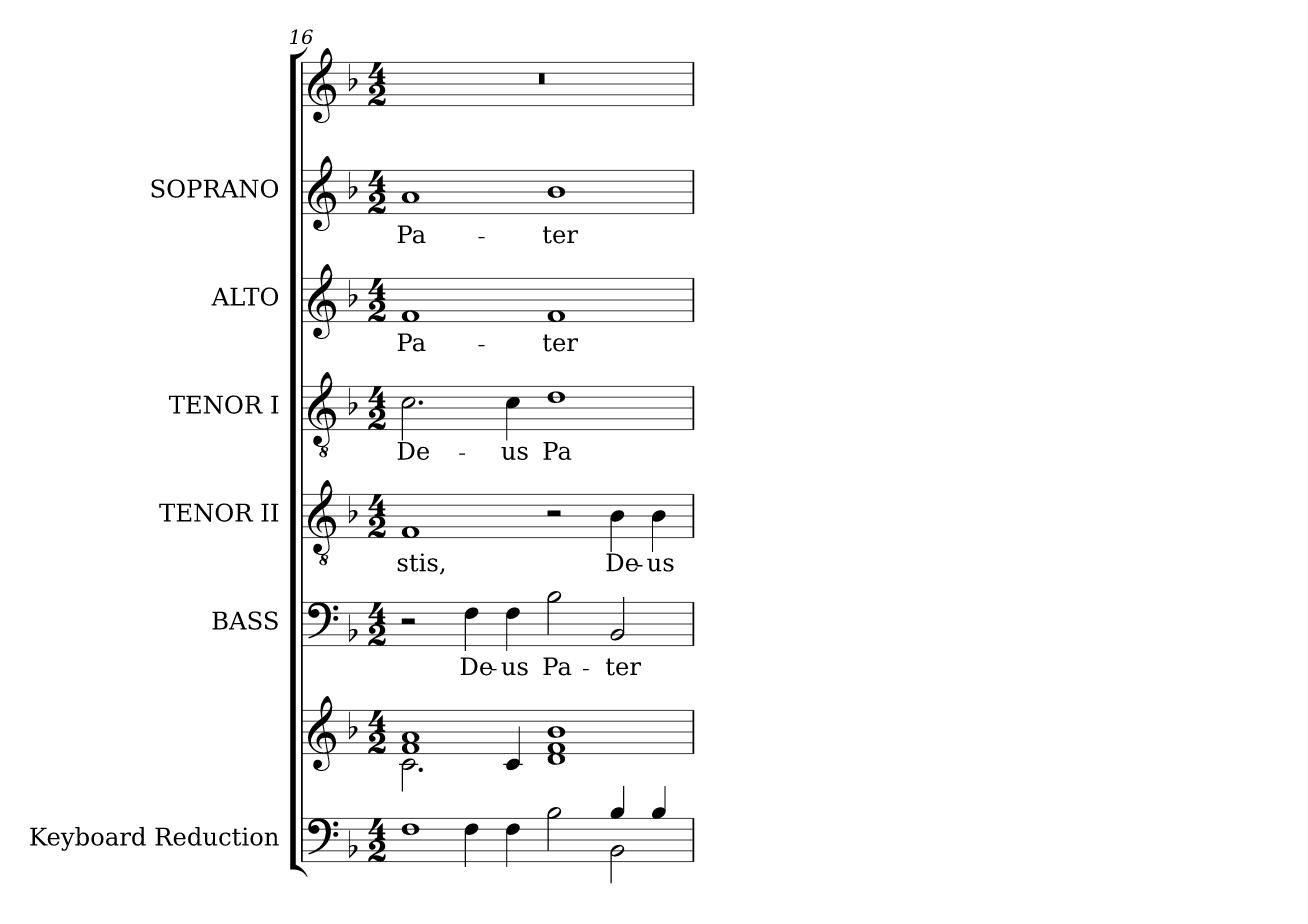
**kern	**kern	**kern	**text	**kern	**text	**kern	**text	**kern	**text	**kern	**text	**kern
*part7	*part7	*part6	*part6	*part5	*part5	*part4	*part4	*part3	*part3	*part2	*part2	*part1
*staff8	*staff7	*staff6	*staff6	*staff5	*staff5	*staff4	*staff4	*staff3	*staff3	*staff2	*staff2	*staff1
*I"Keyboard Reduction	*	*I"BASS	*	*I"TENOR II	*	*I"TENOR I	*	*I"ALTO	*	*I"SOPRANO	*	*
*I'Reduc.	*	*I'B.	*	*I'T. II	*	*I'T. I	*	*I'A.	*	*I'S.	*	*
*clefF4	*clefG2	*clefF4	*	*clefGv2	*	*clefGv2	*	*clefG2	*	*clefG2	*	*clefG2
*	*	*	*	*ITrd7c12	*	*ITrd7c12	*	*	*	*	*	*
*k[b-]	*k[b-]	*k[b-]	*	*k[b-]	*	*k[b-]	*	*k[b-]	*	*k[b-]	*	*k[b-]
*F:	*F:	*F:	*	*F:	*	*F:	*	*F:	*	*F:	*	*F:
*M4/2	*M4/2	*M4/2	*	*M4/2	*	*M4/2	*	*M4/2	*	*M4/2	*	*M4/2
=16	=16	=16	=16	=16	=16	=16	=16	=16	=16	=16	=16	=16
*^	*^	*	*	*	*	*	*	*	*	*	*	*
*	*^	*	*	*	*	*	*	*	*	*	*	*	*	*
!	!	!	!	!	!	!	!	!LO:LY:b:color=#000000	!	!	!	!	!	!	!
!	!	!	!	!	!	!	!	!	!	!LO:LY:b:color=#000000	!	!	!	!	!
!	!	!	!	!	!	!	!	!	!	!	!	!LO:LY:b:color=#000000	!	!	!
!	!	!	!	!	!	!	!	!	!	!	!	!	!	!LO:LY:b:color=#000000	!LO:N:vis=1
1Fi	2ryy	2ryy	1fi 1ai	2.ci\	2r	.	1FFi	-stis,	2.Ci\	De-	1fi	Pa-	1ai	Pa-	0r
!	!	!	!	!	!	!LO:LY:b:color=#000000	!	!	!	!	!	!	!	!	!
.	4Fi\	1.ryy	.	.	4Fi\	De-	.	.	.	.	.	.	.	.	.
!	!	!	!	!	!	!LO:LY:b:color=#000000	!	!	!	!	!	!	!	!	!
!	!	!	!	!	!	!	!	!	!	!LO:LY:b:color=#000000	!	!	!	!	!
.	4Fi\	.	.	4ci/	4Fi\	-us	.	.	4Ci\	-us	.	.	.	.	.
!	!	!	!	!	!	!LO:LY:b:color=#000000	!	!	!	!	!	!	!	!	!
!	!	!	!	!	!	!	!	!	!	!LO:LY:b:color=#000000	!	!	!	!	!
!	!	!	!	!	!	!	!	!	!	!	!	!LO:LY:b:color=#000000	!	!	!
!	!	!	!	!	!	!	!	!	!	!	!	!	!	!LO:LY:b:color=#000000	!
2ryy	2B-i\	.	1fi 1b-i	1di	2B-i\	Pa-	2r	.	1Di	Pa-	1fi	-ter	1b-i	-ter	.
!	!	!	!	!	!	!LO:LY:b:color=#000000	!	!	!	!	!	!	!	!	!
!	!	!	!	!	!	!	!	!LO:LY:b:color=#000000	!	!	!	!	!	!	!
4B-i/	2BB-i\	.	.	.	2BB-i/	-ter	4BB-i\	De-	.	.	.	.	.	.	.
!	!	!	!	!	!	!	!	!LO:LY:b:color=#000000	!	!	!	!	!	!	!
4B-i/	.	.	.	.	.	.	4BB-i\	-us	.	.	.	.	.	.	.
*v	*v	*v	*	*	*	*	*	*	*	*	*	*	*	*	*
*	*v	*v	*	*	*	*	*	*	*	*	*	*	*
=	=	=	=	=	=	=	=	=	=	=	=	=
*-	*-	*-	*-	*-	*-	*-	*-	*-	*-	*-	*-	*-
